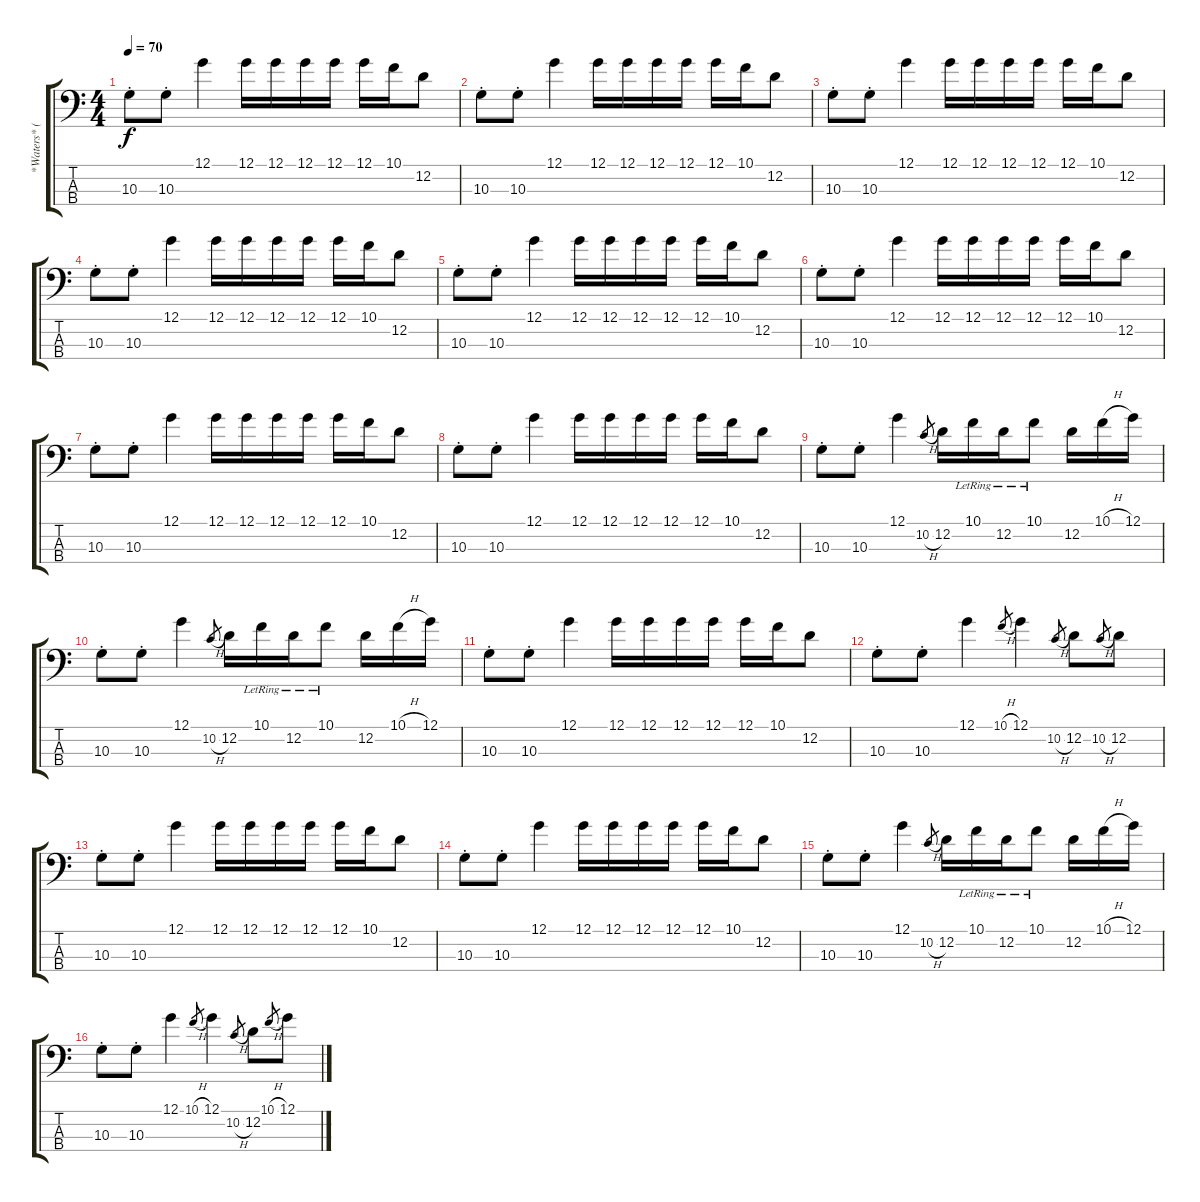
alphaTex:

\track ("*Waters* (Fretless Bass w/Dropped D)" "*Waters* (") {instrument electricbassfinger}
\staff {score tabs}
\tuning (G2 D2 A1 D1) {hide}
\ts (4 4)
\tempo 70
\clef f4
\ks c
10.3{st}.8{dy f} 10.3{st}.8 12.1.4 12.1.16 12.1.16 12.1.16 12.1.16 12.1.16 10.1.16 12.2.8 |
10.3{st}.8 10.3{st}.8 12.1.4 12.1.16 12.1.16 12.1.16 12.1.16 12.1.16 10.1.16 12.2.8 |
10.3{st}.8 10.3{st}.8 12.1.4 12.1.16 12.1.16 12.1.16 12.1.16 12.1.16 10.1.16 12.2.8 |
10.3{st}.8 10.3{st}.8 12.1.4 12.1.16 12.1.16 12.1.16 12.1.16 12.1.16 10.1.16 12.2.8 |
10.3{st}.8 10.3{st}.8 12.1.4 12.1.16 12.1.16 12.1.16 12.1.16 12.1.16 10.1.16 12.2.8 |
10.3{st}.8 10.3{st}.8 12.1.4 12.1.16 12.1.16 12.1.16 12.1.16 12.1.16 10.1.16 12.2.8 |
10.3{st}.8 10.3{st}.8 12.1.4 12.1.16 12.1.16 12.1.16 12.1.16 12.1.16 10.1.16 12.2.8 |
10.3{st}.8 10.3{st}.8 12.1.4 12.1.16 12.1.16 12.1.16 12.1.16 12.1.16 10.1.16 12.2.8 |
10.3{st}.8 10.3{st}.8 12.1.4 10.2{h}.8{gr} 12.2.16 10.1{lr}.16 12.2{lr}.16 10.1{lr}.8 12.2.16 10.1{h}.16 12.1.16 |
10.3{st}.8 10.3{st}.8 12.1.4 10.2{h}.8{gr} 12.2.16 10.1{lr}.16 12.2{lr}.16 10.1{lr}.8 12.2.16 10.1{h}.16 12.1.16 |
10.3{st}.8 10.3{st}.8 12.1.4 12.1.16 12.1.16 12.1.16 12.1.16 12.1.16 10.1.16 12.2.8 |
10.3{st}.8 10.3{st}.8 12.1.4 10.1{h}.8{gr} 12.1.4 10.2{h}.8{gr} 12.2.8 10.2{h}.8{gr} 12.2.8 |
10.3{st}.8 10.3{st}.8 12.1.4 12.1.16 12.1.16 12.1.16 12.1.16 12.1.16 10.1.16 12.2.8 |
10.3{st}.8 10.3{st}.8 12.1.4 12.1.16 12.1.16 12.1.16 12.1.16 12.1.16 10.1.16 12.2.8 |
10.3{st}.8 10.3{st}.8 12.1.4 10.2{h}.8{gr} 12.2.16 10.1{lr}.16 12.2{lr}.16 10.1{lr}.8 12.2.16 10.1{h}.16 12.1.16 |
10.3{st}.8 10.3{st}.8 12.1.4 10.1{h}.8{gr} 12.1.4 10.2{h}.8{gr} 12.2.8 10.1{h}.8{gr} 12.1.8
